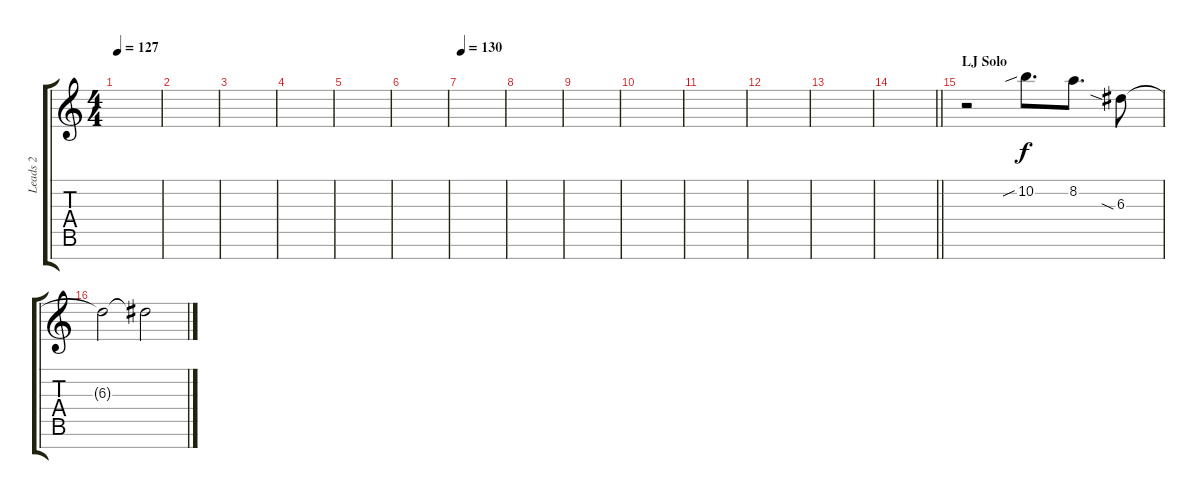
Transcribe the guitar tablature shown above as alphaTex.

\track ("Leads 2" "Leads 2") {instrument overdrivenguitar}
\staff {score tabs}
\tuning (Gb4 Db4 A3 E3 B2 Gb2 B1) {hide}
\ts (4 4)
\tempo 127
\clef g2
\ks c
|
|
|
|
|
|
\tempo 130
|
|
|
|
|
|
|
\barLineRight lightlight
|
\section ("" "LJ Solo")
r.2 10.2{sib}.8{d} 8.2.8{d} 6.3{sia}.8 |
6.3{t}.2 6.3{t}.2
